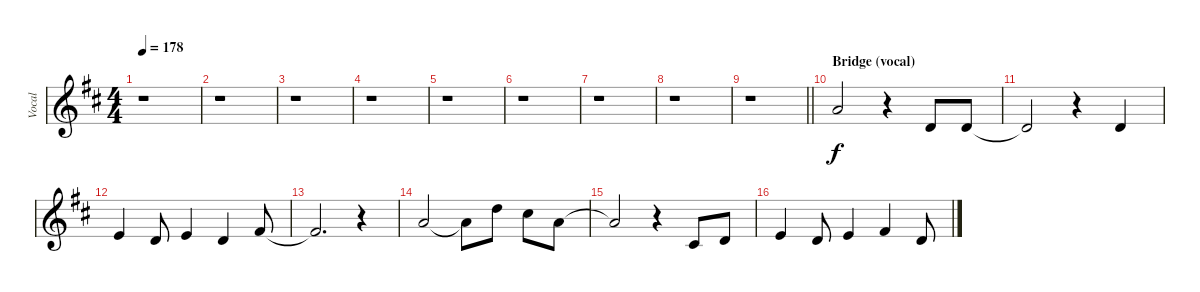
\track ("Vocal" "Vocal") {instrument voiceoohs}
\staff {score}
\tuning (E4 B3 G3 D3 A2 E2) {hide}
\ts (4 4)
\tempo 178
\clef g2
\ks d
r.1{dy f} |
r.1 |
r.1 |
r.1 |
r.1 |
r.1 |
r.1 |
r.1 |
\barLineRight lightlight
r.1 |
\section ("" "Bridge (vocal)")
5.1.2 r.4 3.2.8 3.2.8 |
3.2{t}.2 r.4 3.2.4 |
0.1.4 3.2.8 0.1.4 3.2.4 2.1.8 |
2.1{t}.2{d} r.4 |
5.1.2 5.1{t}.8 10.1.8 9.1.8 5.1.8 |
5.1{t}.2 r.4 2.2.8 3.2.8 |
0.1.4 3.2.8 0.1.4 2.1.4 3.2.8
